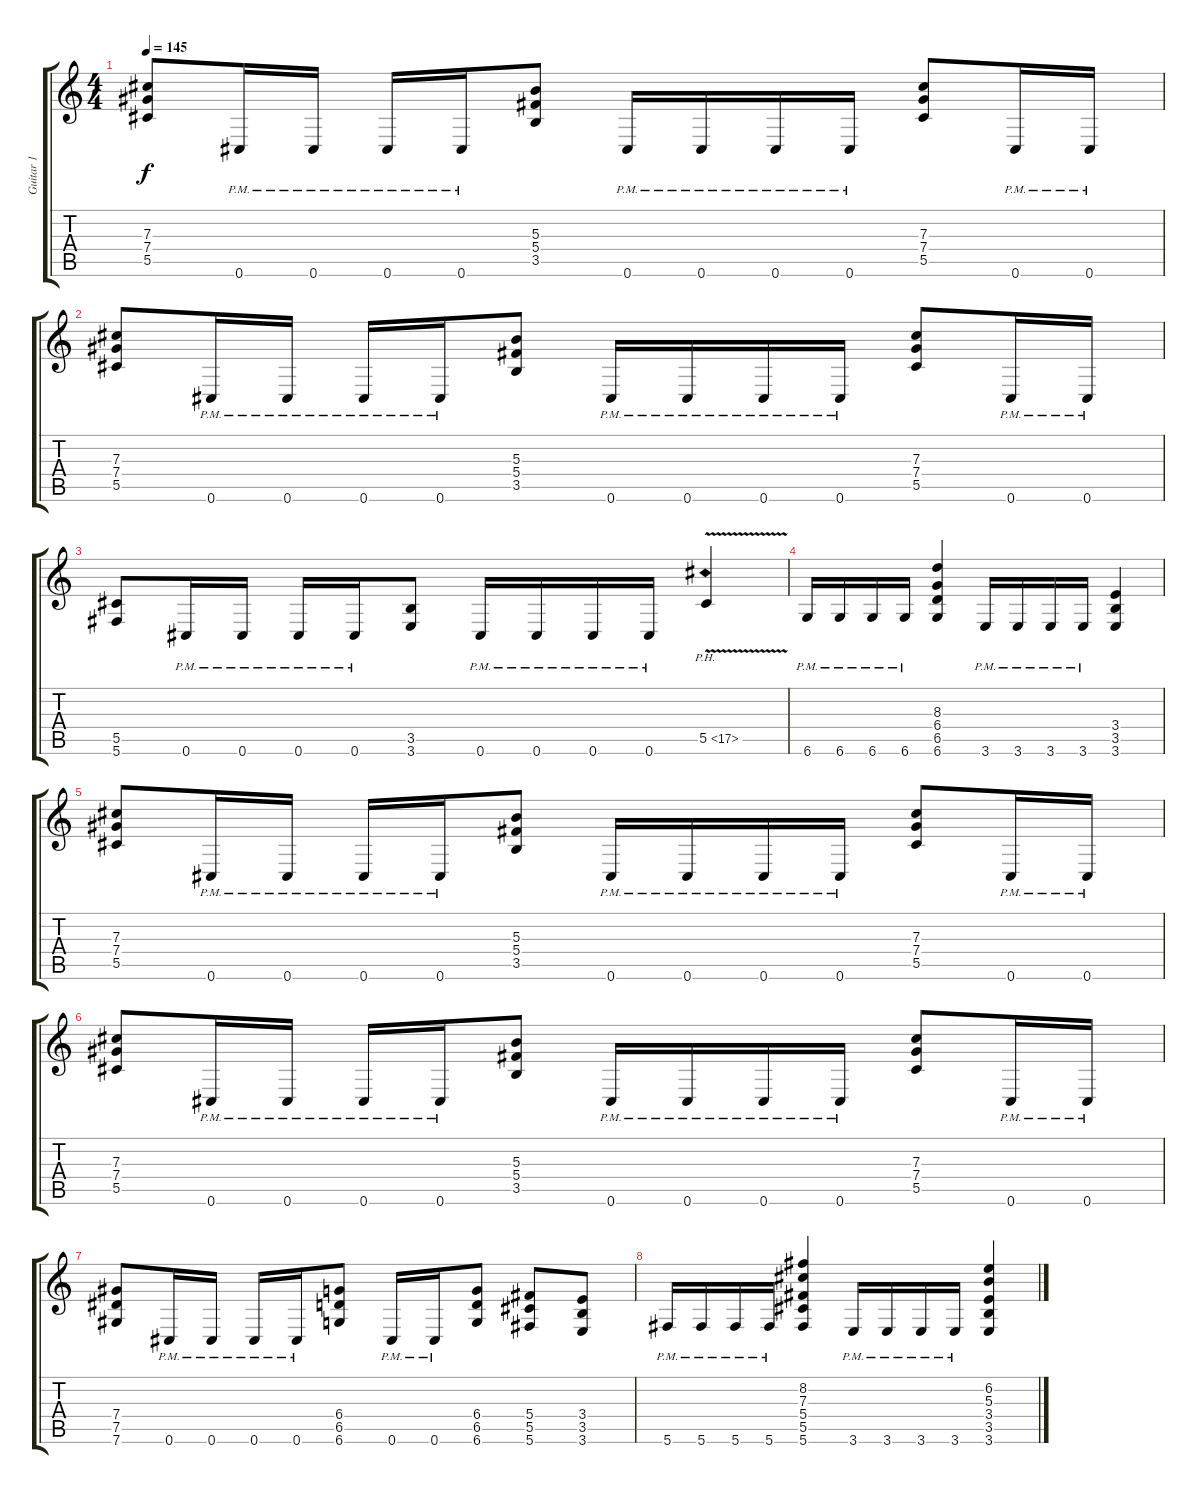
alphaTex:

\track ("Guitar 1" "Guitar 1") {instrument distortionguitar}
\staff {score tabs}
\tuning (Eb4 Bb3 Gb3 Db3 Ab2 Db2) {hide}
\ts (4 4)
\tempo 145
\clef g2
\ks c
(7.3 7.4 5.5).8{dy f} 0.6{pm}.16 0.6{pm}.16 0.6{pm}.16 0.6{pm}.16 (5.3 5.4 3.5).8 0.6{pm}.16 0.6{pm}.16 0.6{pm}.16 0.6{pm}.16 (7.3 7.4 5.5).8 0.6{pm}.16 0.6{pm}.16 |
(7.3 7.4 5.5).8 0.6{pm}.16 0.6{pm}.16 0.6{pm}.16 0.6{pm}.16 (5.3 5.4 3.5).8 0.6{pm}.16 0.6{pm}.16 0.6{pm}.16 0.6{pm}.16 (7.3 7.4 5.5).8 0.6{pm}.16 0.6{pm}.16 |
(5.5 5.6).8 0.6{pm}.16 0.6{pm}.16 0.6{pm}.16 0.6{pm}.16 (3.5 3.6).8 0.6{pm}.16 0.6{pm}.16 0.6{pm}.16 0.6{pm}.16 5.5{ph 12 v}.4 |
6.6{pm}.16 6.6{pm}.16 6.6{pm}.16 6.6{pm}.16 (8.3 6.4 6.5 6.6).4 3.6{pm}.16 3.6{pm}.16 3.6{pm}.16 3.6{pm}.16 (3.4 3.5 3.6).4 |
(7.3 7.4 5.5).8 0.6{pm}.16 0.6{pm}.16 0.6{pm}.16 0.6{pm}.16 (5.3 5.4 3.5).8 0.6{pm}.16 0.6{pm}.16 0.6{pm}.16 0.6{pm}.16 (7.3 7.4 5.5).8 0.6{pm}.16 0.6{pm}.16 |
(7.3 7.4 5.5).8 0.6{pm}.16 0.6{pm}.16 0.6{pm}.16 0.6{pm}.16 (5.3 5.4 3.5).8 0.6{pm}.16 0.6{pm}.16 0.6{pm}.16 0.6{pm}.16 (7.3 7.4 5.5).8 0.6{pm}.16 0.6{pm}.16 |
(7.4 7.5 7.6).8 0.6{pm}.16 0.6{pm}.16 0.6{pm}.16 0.6{pm}.16 (6.4 6.5 6.6).8 0.6{pm}.16 0.6{pm}.16 (6.4 6.5 6.6).8 (5.4 5.5 5.6).8 (3.4 3.5 3.6).8 |
5.6{pm}.16 5.6{pm}.16 5.6{pm}.16 5.6{pm}.16 (8.2 7.3 5.4 5.5 5.6).4 3.6{pm}.16 3.6{pm}.16 3.6{pm}.16 3.6{pm}.16 (6.2 5.3 3.4 3.5 3.6).4
